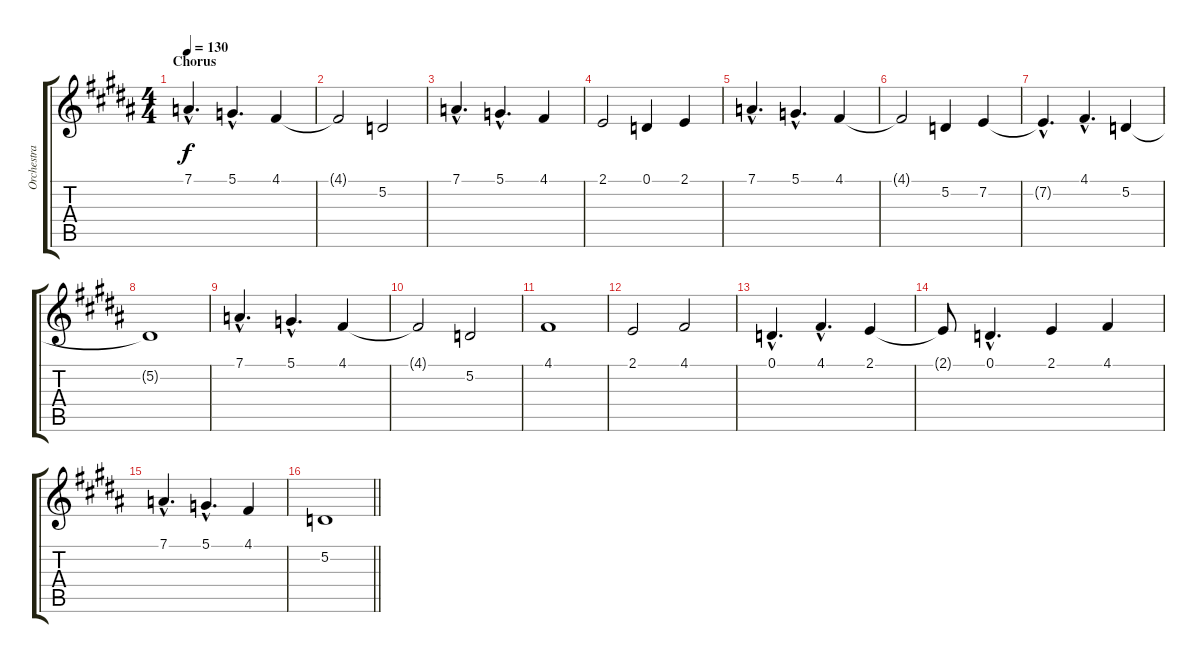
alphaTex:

\track ("Orchestra" "Orchestra") {instrument stringensemble1}
\staff {score tabs}
\tuning (D4 A3 F3 C3 G2 D2) {hide}
\ts (4 4)
\section ("" "Chorus")
\tempo 130
\clef g2
\ks g#minor
7.1{hac}.4{d dy f} 5.1{hac}.4{d} 4.1.4 |
4.1{t}.2 5.2.2 |
7.1{hac}.4{d} 5.1{hac}.4{d} 4.1.4 |
2.1.2 0.1.4 2.1.4 |
7.1{hac}.4{d} 5.1{hac}.4{d} 4.1.4 |
4.1{t}.2 5.2.4 7.2.4 |
7.2{hac t}.4{d} 4.1{hac}.4{d} 5.2.4 |
5.2{t}.1 |
7.1{hac}.4{d} 5.1{hac}.4{d} 4.1.4 |
4.1{t}.2 5.2.2 |
4.1.1 |
2.1.2 4.1.2 |
0.1{hac}.4{d} 4.1{hac}.4{d} 2.1.4 |
2.1{t}.8 0.1{hac}.4{d} 2.1.4 4.1.4 |
7.1{hac}.4{d} 5.1{hac}.4{d} 4.1.4 |
\barLineRight lightlight
5.2.1
